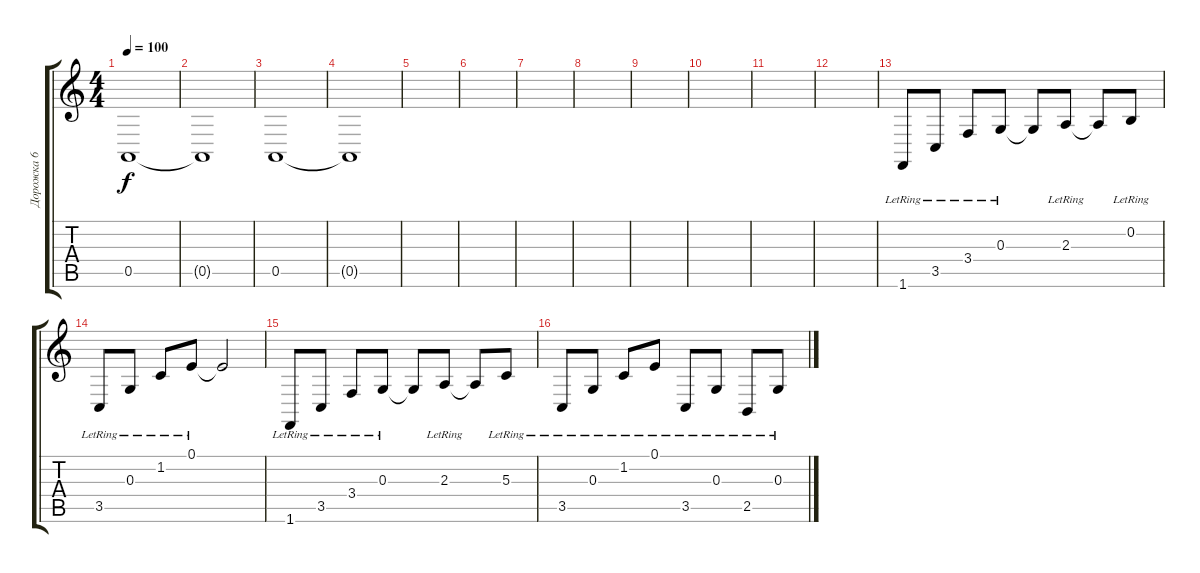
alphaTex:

\track ("Дорожка 6" "Дорожка 6") {instrument acousticgrandpiano}
\staff {score tabs}
\tuning (E4 B3 G3 D3 A2 E2) {hide}
\ts (4 4)
\tempo 100
\clef g2
\ks c
0.5.1{dy f} |
0.5{t}.1 |
0.5.1 |
0.5{t}.1 |
|
|
|
|
|
|
|
|
1.6{lr}.8 3.5{lr}.8 3.4{lr}.8 0.3{lr}.8 0.3{t}.8 2.3{lr}.8 2.3{t}.8 0.2{lr}.8 |
3.5{lr}.8 0.3{lr}.8 1.2{lr}.8 0.1{lr}.8 0.1{t}.2 |
1.6{lr}.8 3.5{lr}.8 3.4{lr}.8 0.3{lr}.8 0.3{t}.8 2.3{lr}.8 2.3{t}.8 5.3{lr}.8 |
3.5{lr}.8 0.3{lr}.8 1.2{lr}.8 0.1{lr}.8 3.5{lr}.8 0.3{lr}.8 2.5{lr}.8 0.3{lr}.8
